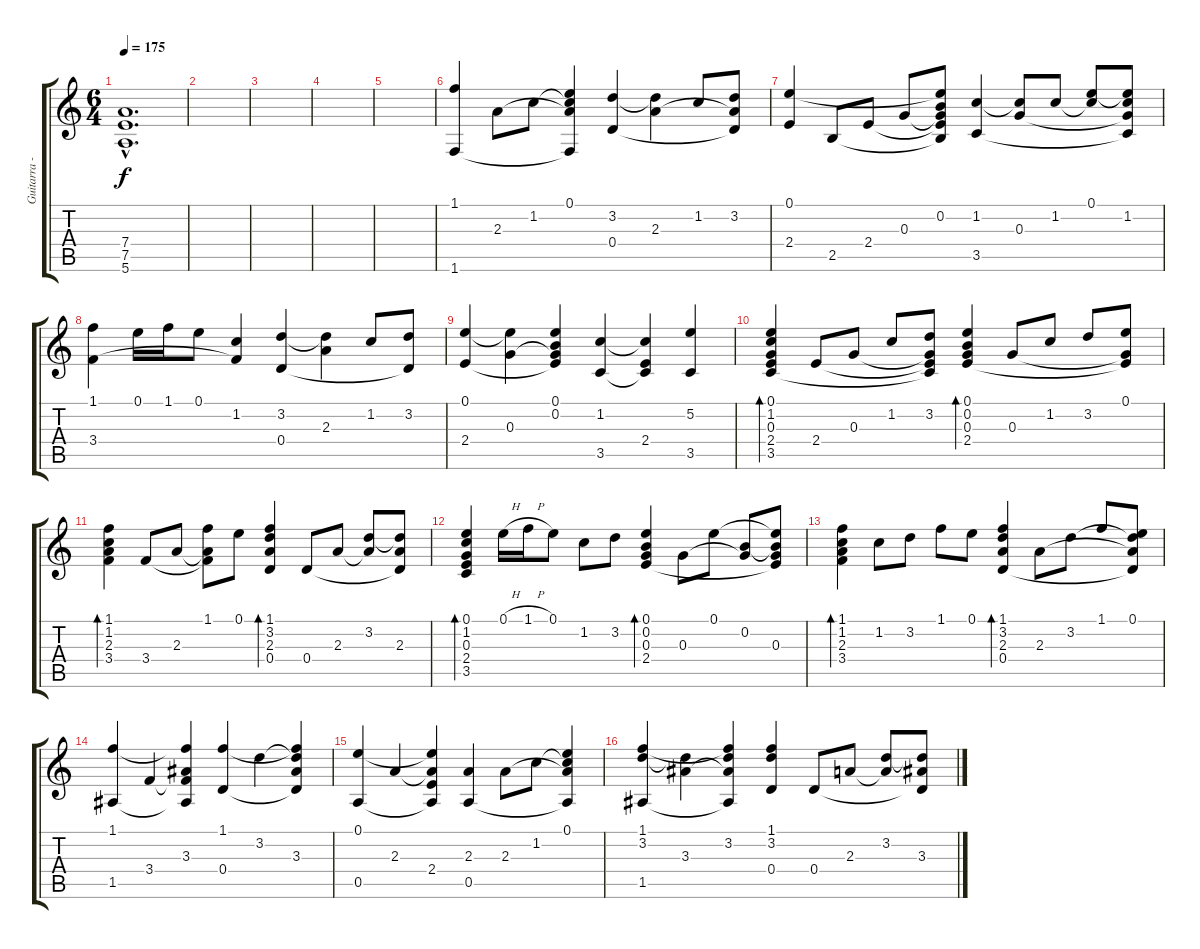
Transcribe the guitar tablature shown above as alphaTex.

\track ("Guitarra - Guitar" "Guitarra -") {instrument distortionguitar}
\staff {score tabs}
\tuning (E4 B3 G3 D3 A2 E2) {hide}
\ts (6 4)
\tempo 175
\clef g2
\ks c
(7.4{hac t} 7.5{hac t} 5.6{hac t}).1{d dy f volume 0} |
|
|
|
|
\section ("" "")
(1.1 1.6).4{volume 10 instrument acousticguitarsteel} 2.3.8 1.2.8 (0.1 1.2{t} 2.3{t} 1.6{t}).4 (3.2 0.4).4 (3.2{t} 2.3).4 1.2.8 (3.2 2.3{t} 0.4{t}).8 |
(0.1 2.4).4 2.5.8 2.4.8 0.3.8 (0.1{t} 0.2 0.3{t} 2.4{t} 2.5{t}).8 (1.2 3.5).4 (1.2{t} 0.3).8 1.2.8 (0.1 1.2{t}).8 (0.1{t} 1.2 0.3{t} 3.5{t}).8 |
(1.1 3.4).4 0.1.16 1.1.16 0.1.8 (1.2 3.4{t}).4 (3.2 0.4).4 (3.2{t} 2.3).4 1.2.8 (3.2 0.4{t}).8 |
(0.1 2.4).4 (0.1{t} 0.3).4 (0.1 0.2 0.3{t} 2.4{t}).4 (1.2 3.5).4 (1.2{t} 2.4 3.5{t}).4 (5.2 3.5).4 |
\section ("" "")
(0.1 1.2 0.3 2.4 3.5).4{bd 240 volume 10 instrument acousticguitarsteel} 2.4.8 0.3.8 1.2.8 (3.2 0.3{t} 2.4{t} 3.5{t}).8 (0.1 0.2 0.3 2.4).4{bd 240} 0.3.8 1.2.8 3.2.8 (0.1 0.3{t} 2.4{t}).8 |
(1.1 1.2 2.3 3.4).4{bd 240} 3.4.8 2.3.8 (1.1 2.3{t} 3.4{t}).8 0.1.8 (1.1 3.2 2.3 0.4).4{bd 240} 0.4.8 2.3.8 (3.2 2.3{t}).8 (3.2{t} 2.3 0.4{t}).8 |
(0.1 1.2 0.3 2.4 3.5).4{bd 240 volume 10 instrument acousticguitarsteel} 0.1{h}.16 1.1{h}.16 0.1.8 1.2.8 3.2.8 (0.1 0.2 0.3 2.4).4{bd 240} 0.3.8 0.1.8 (0.2 0.3{t}).8 (0.1{t} 0.2{t} 0.3 2.4{t}).8 |
(1.1 1.2 2.3 3.4).4{bd 240} 1.2.8 3.2.8 1.1.8 0.1.8 (1.1 3.2 2.3 0.4).4{bd 240} 2.3.8 3.2.8 1.1.8 (0.1 3.2{t} 2.3{t} 0.4{t}).8 |
\section ("" "")
(1.1 1.5).4{volume 10 instrument acousticguitarsteel} 3.4.4 (1.1{t} 3.3 3.4{t} 1.5{t}).4 (1.1 0.4).4 3.2.4 (1.1{t} 3.2{t} 3.3 0.4{t}).4 |
(0.1 0.5).4 2.3.4 (0.1{t} 2.3{t} 2.4 0.5{t}).4 (2.3 0.5).4 2.3.8 1.2.8 (0.1 1.2{t} 2.3{t} 0.5{t}).4 |
(1.1 3.2 1.5).4{volume 10 instrument acousticguitarsteel} (3.2{t} 3.3).4 (1.1{t} 3.2 3.3{t} 1.5{t}).4 (1.1 3.2 0.4).4 0.4.8 2.3.8 (3.2 2.3{t}).8 (3.2{t} 3.3 0.4{t}).8
